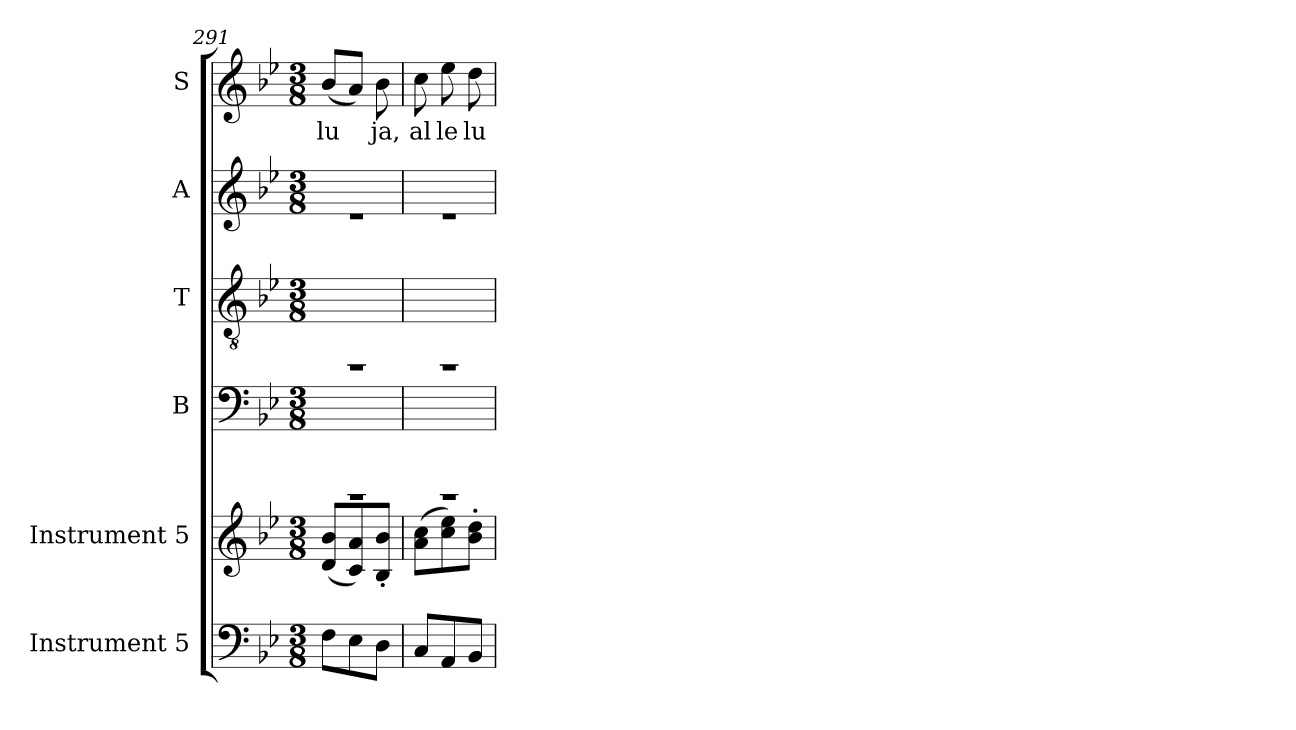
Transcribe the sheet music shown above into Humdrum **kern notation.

**kern	**kern	**kern	**kern	**kern	**kern	**text
*part6	*part5	*part4	*part3	*part2	*part1	*part1
*staff6	*staff5	*staff4	*staff3	*staff2	*staff1	*staff1
*I"Instrument 5	*I"Instrument 5	*I"B	*I"T	*I"A	*I"S	*
*	*	*I'B	*I'T	*I'A	*I'S	*
*clefF4	*clefG2	*clefF4	*clefGv2	*clefG2	*clefG2	*
*k[b-e-]	*k[b-e-]	*k[b-e-]	*k[b-e-]	*k[b-e-]	*k[b-e-]	*
*B-:	*B-:	*B-:	*B-:	*B-:	*B-:	*
*M3/8	*M3/8	*M3/8	*M3/8	*M3/8	*M3/8	*
=291	=291	=291	=291	=291	=291	=291
!	!	!	!	!	!	!LO:LY:b:cj
8F\L	(<8d/ 8b-/L	4.rBBBB	4.rEE	4.re	(<8b-/L	lu
!	!	!	!	!	!	!LO:LY:b:cj
8E-\	8c/ 8a/)	.	.	.	8a/J)	.
!	!	!	!	!	!	!LO:LY:b:cj
8D\J	8B-/'< 8b-/'<J	.	.	.	8b-\	ja,
=292	=292	=292	=292	=292	=292	=292
!	!	!	!	!	!	!LO:LY:b:cj
8C/L	(>8a\ 8cc\L	4.rBBBB	4.rEE	4.re	8cc\	al
!	!	!	!	!	!	!LO:LY:b:cj
8AA/	8cc\ 8ee-\)	.	.	.	8ee-\	le
!	!	!	!	!	!	!LO:LY:b:cj
8BB-/J	8dd\'> 8b-\'>J	.	.	.	8dd\	lu
=	=	=	=	=	=	=
*-	*-	*-	*-	*-	*-	*-
